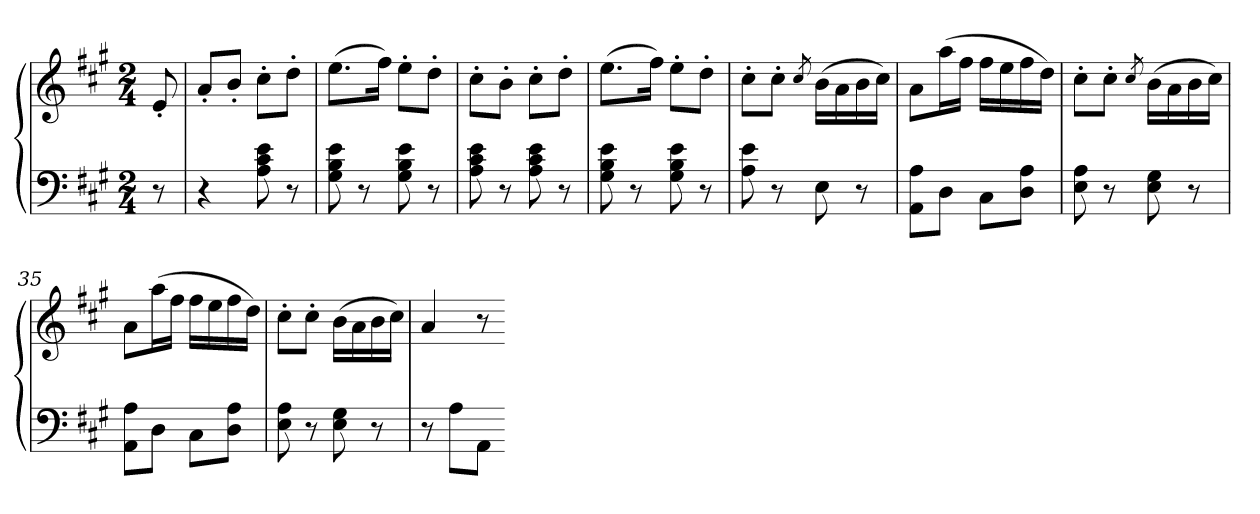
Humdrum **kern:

**kern	**kern
*part1	*part1
*staff2	*staff1
*clefF4	*clefG2
*k[f#c#g#]	*k[f#c#g#]
*A:	*A:
*M2/4	*M2/4
=	=
8r	8e'
=28	=28
4r	8a'L
.	8b'J
8A 8c# 8e	8cc#'L
8r	8dd'J
=29	=29
8G# 8B 8e	(8.eeL
8r	.
.	16ff#Jk)
8G# 8B 8e	8ee'L
8r	8dd'J
=30	=30
8A 8c# 8e	8cc#'L
8r	8b'J
8A 8c# 8e	8cc#'L
8r	8dd'J
=31	=31
8G# 8B 8e	(8.eeL
8r	.
.	16ff#Jk)
8G# 8B 8e	8ee'L
8r	8dd'J
=32	=32
8A 8e	8cc#'L
8r	8cc#'J
.	8qcc#
8E	(16bLL
.	16a
8r	16b
.	16cc#JJ)
=33	=33
8AA 8AL	8aL
8DJ	(16aaL
.	16ff#JJ
8C#L	16ff#LL
.	16ee
8D 8AJ	16ff#
.	16ddJJ)
=34	=34
8E 8A	8cc#'L
8r	8cc#'J
.	8qcc#
8E 8G#	(16bLL
.	16a
8r	16b
.	16cc#JJ)
=35	=35
8AA 8AL	8aL
8DJ	(16aaL
.	16ff#JJ
8C#L	16ff#LL
.	16ee
8D 8AJ	16ff#
.	16ddJJ)
=36	=36
8E 8A	8cc#'L
8r	8cc#'J
8E 8G#	(16bLL
.	16a
8r	16b
.	16cc#JJ)
=37	=37
8r	4a
8AL	.
8AAJ	8r
=-	=-
*-	*-
